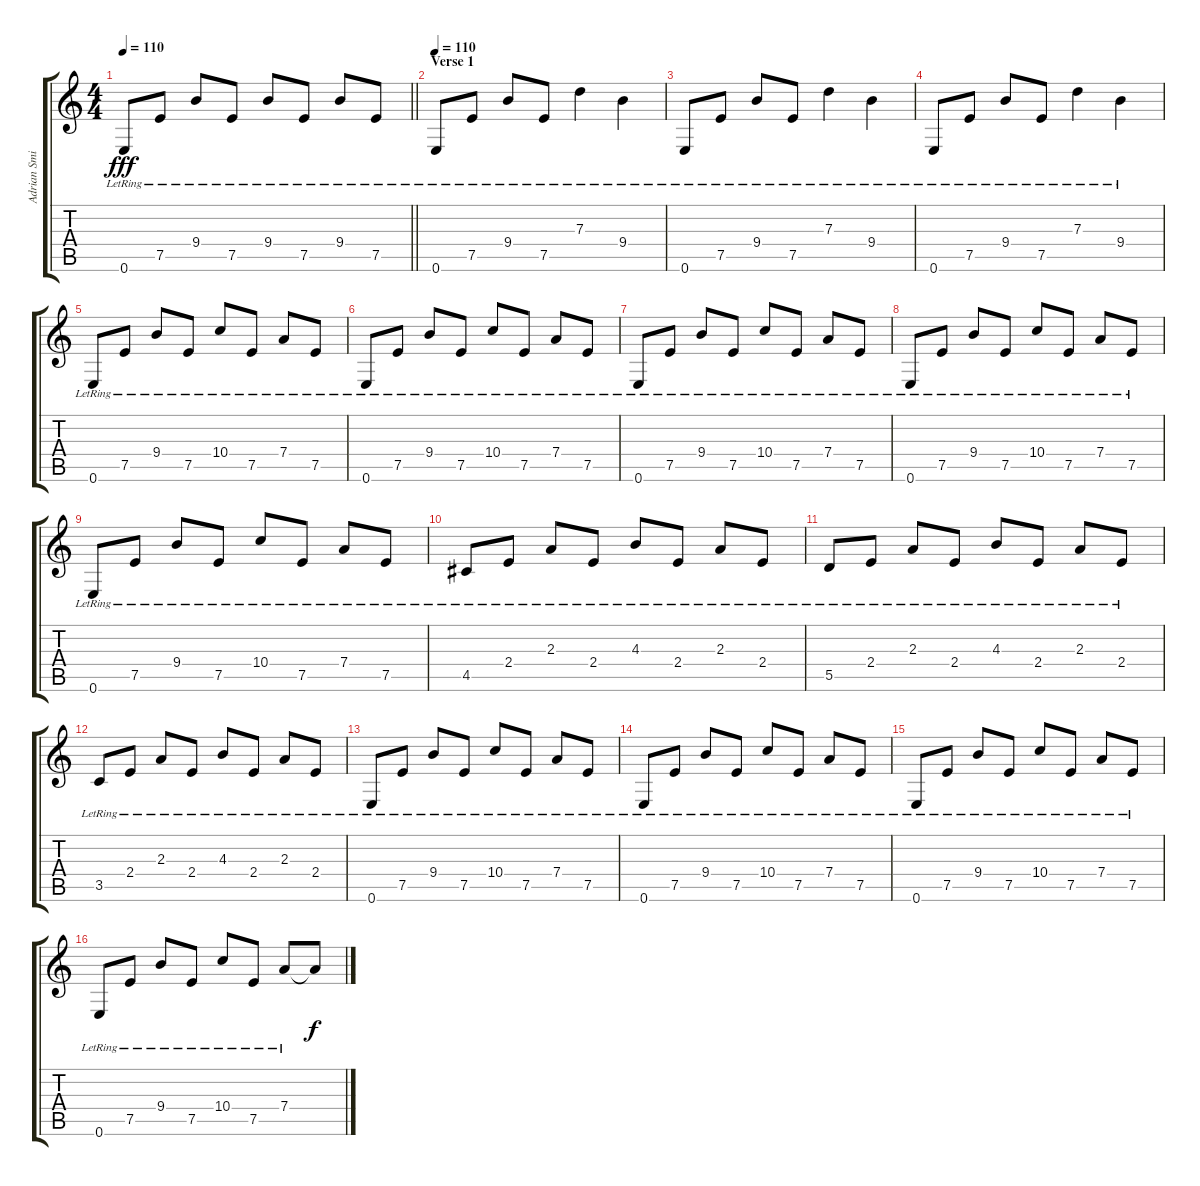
\track ("Adrian Smith (Clean)" "Adrian Smi") {instrument electricguitarclean}
\staff {score tabs}
\tuning (E4 B3 G3 D3 A2 E2) {hide}
\ts (4 4)
\tempo 110
\clef g2
\barLineRight lightlight
\ks c
0.6{lr}.8{dy fff} 7.5{lr}.8 9.4{lr}.8 7.5{lr}.8 9.4{lr}.8 7.5{lr}.8 9.4{lr}.8 7.5{lr}.8 |
\section ("" "Verse 1")
\tempo 110
0.6{lr}.8{volume 13 instrument electricguitarclean} 7.5{lr}.8 9.4{lr}.8 7.5{lr}.8 7.3{lr}.4 9.4{lr}.4 |
0.6{lr}.8 7.5{lr}.8 9.4{lr}.8 7.5{lr}.8 7.3{lr}.4 9.4{lr}.4 |
0.6{lr}.8 7.5{lr}.8 9.4{lr}.8 7.5{lr}.8 7.3{lr}.4 9.4{lr}.4 |
0.6{lr}.8 7.5{lr}.8 9.4{lr}.8 7.5{lr}.8 10.4{lr}.8 7.5{lr}.8 7.4{lr}.8 7.5{lr}.8 |
0.6{lr}.8 7.5{lr}.8 9.4{lr}.8 7.5{lr}.8 10.4{lr}.8 7.5{lr}.8 7.4{lr}.8 7.5{lr}.8 |
0.6{lr}.8 7.5{lr}.8 9.4{lr}.8 7.5{lr}.8 10.4{lr}.8 7.5{lr}.8 7.4{lr}.8 7.5{lr}.8 |
0.6{lr}.8 7.5{lr}.8 9.4{lr}.8 7.5{lr}.8 10.4{lr}.8 7.5{lr}.8 7.4{lr}.8 7.5{lr}.8 |
0.6{lr}.8 7.5{lr}.8 9.4{lr}.8 7.5{lr}.8 10.4{lr}.8 7.5{lr}.8 7.4{lr}.8 7.5{lr}.8 |
4.5{lr}.8 2.4{lr}.8 2.3{lr}.8 2.4{lr}.8 4.3{lr}.8 2.4{lr}.8 2.3{lr}.8 2.4{lr}.8 |
5.5{lr}.8 2.4{lr}.8 2.3{lr}.8 2.4{lr}.8 4.3{lr}.8 2.4{lr}.8 2.3{lr}.8 2.4{lr}.8 |
3.5{lr}.8 2.4{lr}.8 2.3{lr}.8 2.4{lr}.8 4.3{lr}.8 2.4{lr}.8 2.3{lr}.8 2.4{lr}.8 |
0.6{lr}.8 7.5{lr}.8 9.4{lr}.8 7.5{lr}.8 10.4{lr}.8 7.5{lr}.8 7.4{lr}.8 7.5{lr}.8 |
0.6{lr}.8 7.5{lr}.8 9.4{lr}.8 7.5{lr}.8 10.4{lr}.8 7.5{lr}.8 7.4{lr}.8 7.5{lr}.8 |
0.6{lr}.8 7.5{lr}.8 9.4{lr}.8 7.5{lr}.8 10.4{lr}.8 7.5{lr}.8 7.4{lr}.8 7.5{lr}.8 |
0.6{lr}.8 7.5{lr}.8 9.4{lr}.8 7.5{lr}.8 10.4{lr}.8 7.5{lr}.8 7.4{lr}.8 7.4{t}.8{dy f}
